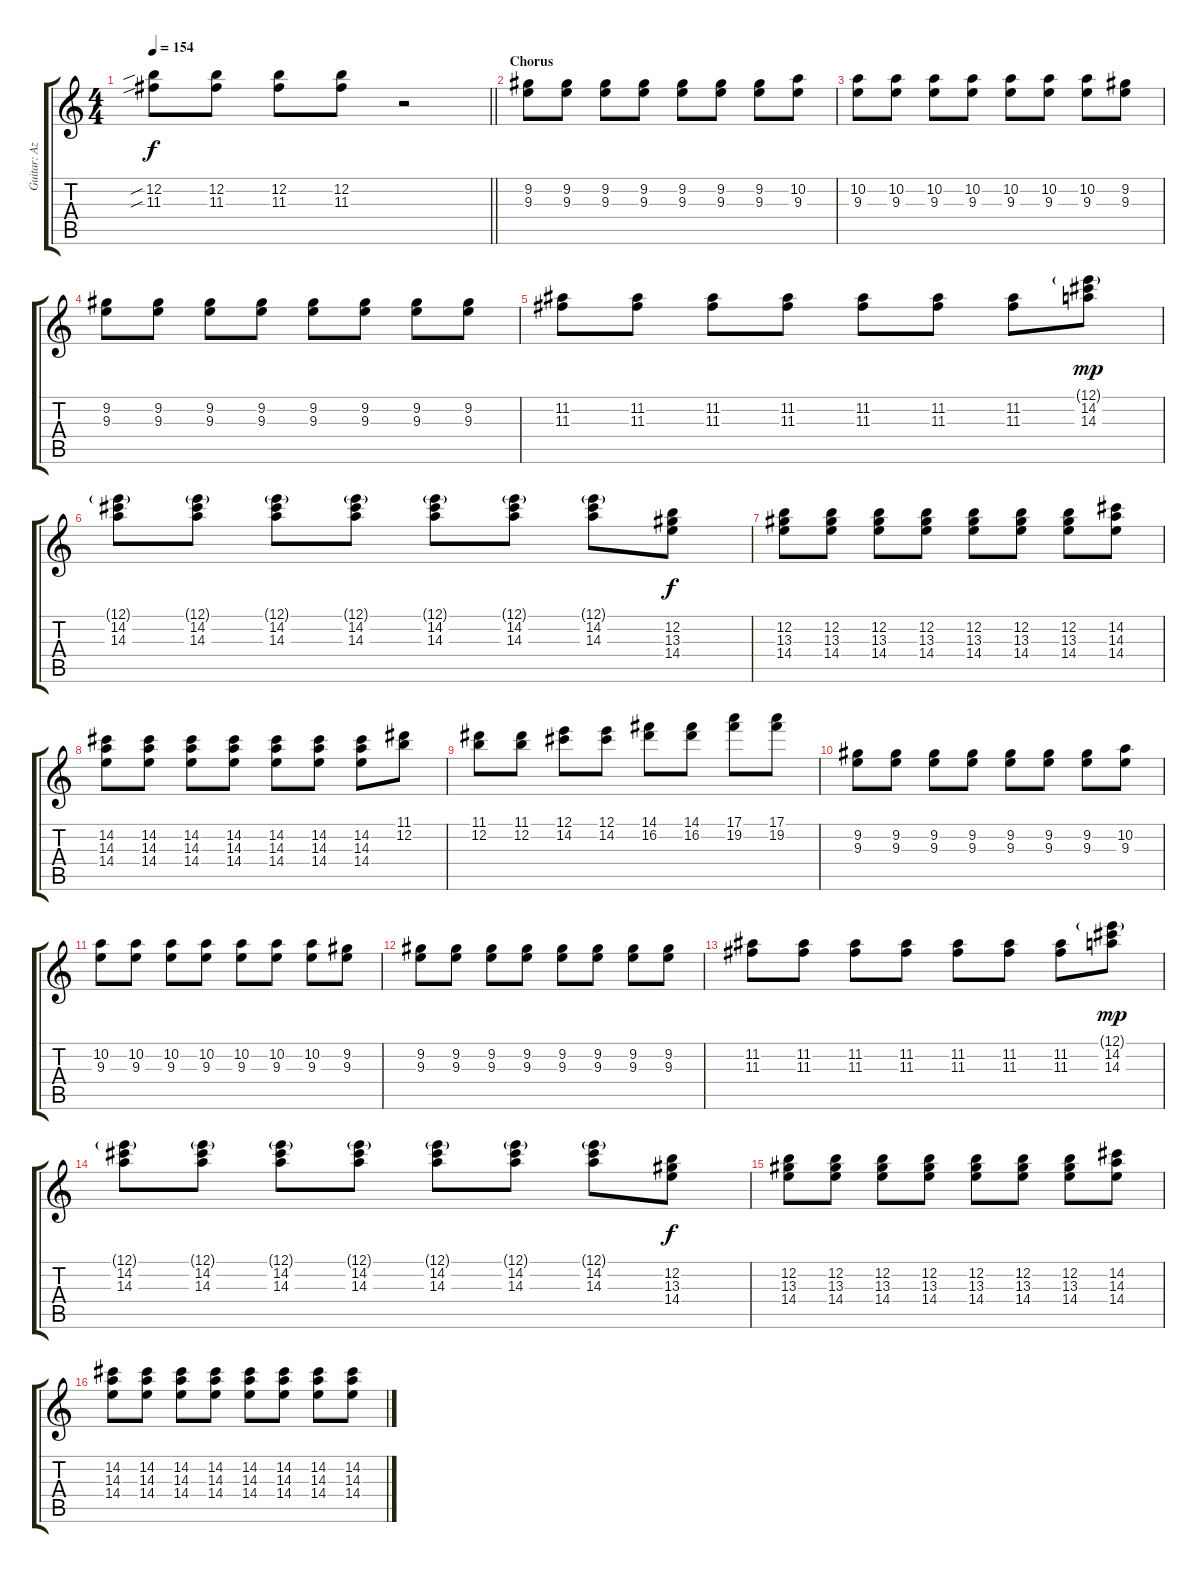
\track ("Guitar: Azusa Nakano" "Guitar: Az") {instrument overdrivenguitar}
\staff {score tabs}
\tuning (E4 B3 G3 D3 A2 E2) {hide}
\ts (4 4)
\tempo 154
\clef g2
\barLineRight lightlight
\ks c
(12.2{sib} 11.3{sib}).8{dy f} (12.2 11.3).8 (12.2 11.3).8 (12.2 11.3).8 r.2 |
\section ("" "Chorus")
(9.2 9.3).8 (9.2 9.3).8 (9.2 9.3).8 (9.2 9.3).8 (9.2 9.3).8 (9.2 9.3).8 (9.2 9.3).8 (10.2 9.3).8 |
(10.2 9.3).8 (10.2 9.3).8 (10.2 9.3).8 (10.2 9.3).8 (10.2 9.3).8 (10.2 9.3).8 (10.2 9.3).8 (9.2 9.3).8 |
(9.2 9.3).8 (9.2 9.3).8 (9.2 9.3).8 (9.2 9.3).8 (9.2 9.3).8 (9.2 9.3).8 (9.2 9.3).8 (9.2 9.3).8 |
(11.2 11.3).8 (11.2 11.3).8 (11.2 11.3).8 (11.2 11.3).8 (11.2 11.3).8 (11.2 11.3).8 (11.2 11.3).8 (12.1{g} 14.2 14.3).8{dy mp} |
(12.1{g} 14.2 14.3).8 (12.1{g} 14.2 14.3).8 (12.1{g} 14.2 14.3).8 (12.1{g} 14.2 14.3).8 (12.1{g} 14.2 14.3).8 (12.1{g} 14.2 14.3).8 (12.1{g} 14.2 14.3).8 (12.2 13.3 14.4).8{dy f} |
(12.2 13.3 14.4).8 (12.2 13.3 14.4).8 (12.2 13.3 14.4).8 (12.2 13.3 14.4).8 (12.2 13.3 14.4).8 (12.2 13.3 14.4).8 (12.2 13.3 14.4).8 (14.2 14.3 14.4).8 |
(14.2 14.3 14.4).8 (14.2 14.3 14.4).8 (14.2 14.3 14.4).8 (14.2 14.3 14.4).8 (14.2 14.3 14.4).8 (14.2 14.3 14.4).8 (14.2 14.3 14.4).8 (11.1 12.2).8 |
(11.1 12.2).8 (11.1 12.2).8 (12.1 14.2).8 (12.1 14.2).8 (14.1 16.2).8 (14.1 16.2).8 (17.1 19.2).8 (17.1 19.2).8 |
(9.2 9.3).8 (9.2 9.3).8 (9.2 9.3).8 (9.2 9.3).8 (9.2 9.3).8 (9.2 9.3).8 (9.2 9.3).8 (10.2 9.3).8 |
(10.2 9.3).8 (10.2 9.3).8 (10.2 9.3).8 (10.2 9.3).8 (10.2 9.3).8 (10.2 9.3).8 (10.2 9.3).8 (9.2 9.3).8 |
(9.2 9.3).8 (9.2 9.3).8 (9.2 9.3).8 (9.2 9.3).8 (9.2 9.3).8 (9.2 9.3).8 (9.2 9.3).8 (9.2 9.3).8 |
(11.2 11.3).8 (11.2 11.3).8 (11.2 11.3).8 (11.2 11.3).8 (11.2 11.3).8 (11.2 11.3).8 (11.2 11.3).8 (12.1{g} 14.2 14.3).8{dy mp} |
(12.1{g} 14.2 14.3).8 (12.1{g} 14.2 14.3).8 (12.1{g} 14.2 14.3).8 (12.1{g} 14.2 14.3).8 (12.1{g} 14.2 14.3).8 (12.1{g} 14.2 14.3).8 (12.1{g} 14.2 14.3).8 (12.2 13.3 14.4).8{dy f} |
(12.2 13.3 14.4).8 (12.2 13.3 14.4).8 (12.2 13.3 14.4).8 (12.2 13.3 14.4).8 (12.2 13.3 14.4).8 (12.2 13.3 14.4).8 (12.2 13.3 14.4).8 (14.2 14.3 14.4).8 |
(14.2 14.3 14.4).8 (14.2 14.3 14.4).8 (14.2 14.3 14.4).8 (14.2 14.3 14.4).8 (14.2 14.3 14.4).8 (14.2 14.3 14.4).8 (14.2 14.3 14.4).8 (14.2 14.3 14.4).8
